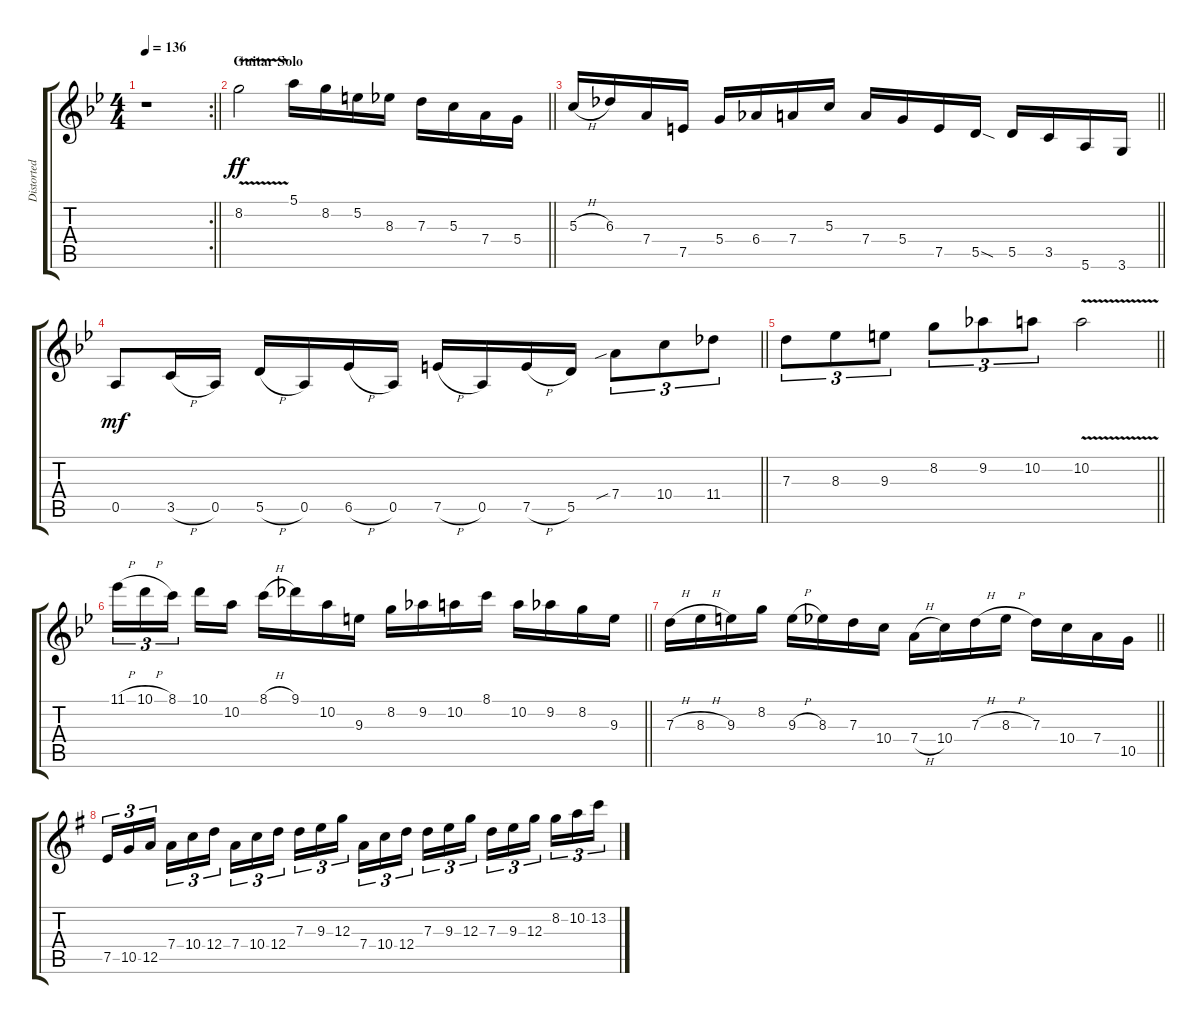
\track ("Distorted [Lead]" "Distorted ") {instrument overdrivenguitar}
\staff {score tabs}
\tuning (E4 B3 G3 D3 A2 E2) {hide}
\rc 2
\ts (4 4)
\tempo 136
\clef g2
\barLineRight lightlight
\ks bb
r.1{dy mf} |
\section ("" "Guitar Solo")
\barLineRight lightlight
8.2{v}.2{dy ff} 5.1.16 8.2.16 5.2.16 8.3.16 7.3.16 5.3.16 7.4.16 5.4.16 |
\barLineRight lightlight
5.3{h}.16 6.3.16 7.4.16 7.5.16 5.4.16 6.4.16 7.4.16 5.3.16 7.4.16 5.4.16 7.5.16 5.5{sod}.16 5.5.16 3.5.16 5.6.16 3.6.16 |
\barLineRight lightlight
0.5.8{dy mf} 3.5{h}.16 0.5.16 5.5{h}.16 0.5.16 6.5{h}.16 0.5.16 7.5{h}.16 0.5.16 7.5{h}.16 5.5.16 7.4{sib}.8{tu (3 2)} 10.4.8{tu (3 2)} 11.4.8{tu (3 2)} |
\barLineRight lightlight
7.3.8{tu (3 2)} 8.3.8{tu (3 2)} 9.3.8{tu (3 2)} 8.2.8{tu (3 2)} 9.2.8{tu (3 2)} 10.2.8{tu (3 2)} 10.2{v}.2 |
\barLineRight lightlight
11.1{h}.16{tu (3 2)} 10.1{h}.16{tu (3 2)} 8.1.16{tu (3 2)} 10.1.16 10.2.16 8.1{h}.16 9.1.16 10.2.16 9.3.16 8.2.16 9.2.16 10.2.16 8.1.16 10.2.16 9.2.16 8.2.16 9.3.16 |
\barLineRight lightlight
7.3{h}.16 8.3{h}.16 9.3.16 8.2.16 9.3{h}.16 8.3.16 7.3.16 10.4.16 7.4{h}.16 10.4.16 7.3{h}.16 8.3{h}.16 7.3.16 10.4.16 7.4.16 10.5.16 |
\ks g
7.5.16{tu (3 2)} 10.5.16{tu (3 2)} 12.5.16{tu (3 2)} 7.4.16{tu (3 2)} 10.4.16{tu (3 2)} 12.4.16{tu (3 2)} 7.4.16{tu (3 2)} 10.4.16{tu (3 2)} 12.4.16{tu (3 2)} 7.3.16{tu (3 2)} 9.3.16{tu (3 2)} 12.3.16{tu (3 2)} 7.4.16{tu (3 2)} 10.4.16{tu (3 2)} 12.4.16{tu (3 2)} 7.3.16{tu (3 2)} 9.3.16{tu (3 2)} 12.3.16{tu (3 2)} 7.3.16{tu (3 2)} 9.3.16{tu (3 2)} 12.3.16{tu (3 2)} 8.2.16{tu (3 2)} 10.2.16{tu (3 2)} 13.2.16{tu (3 2)}
